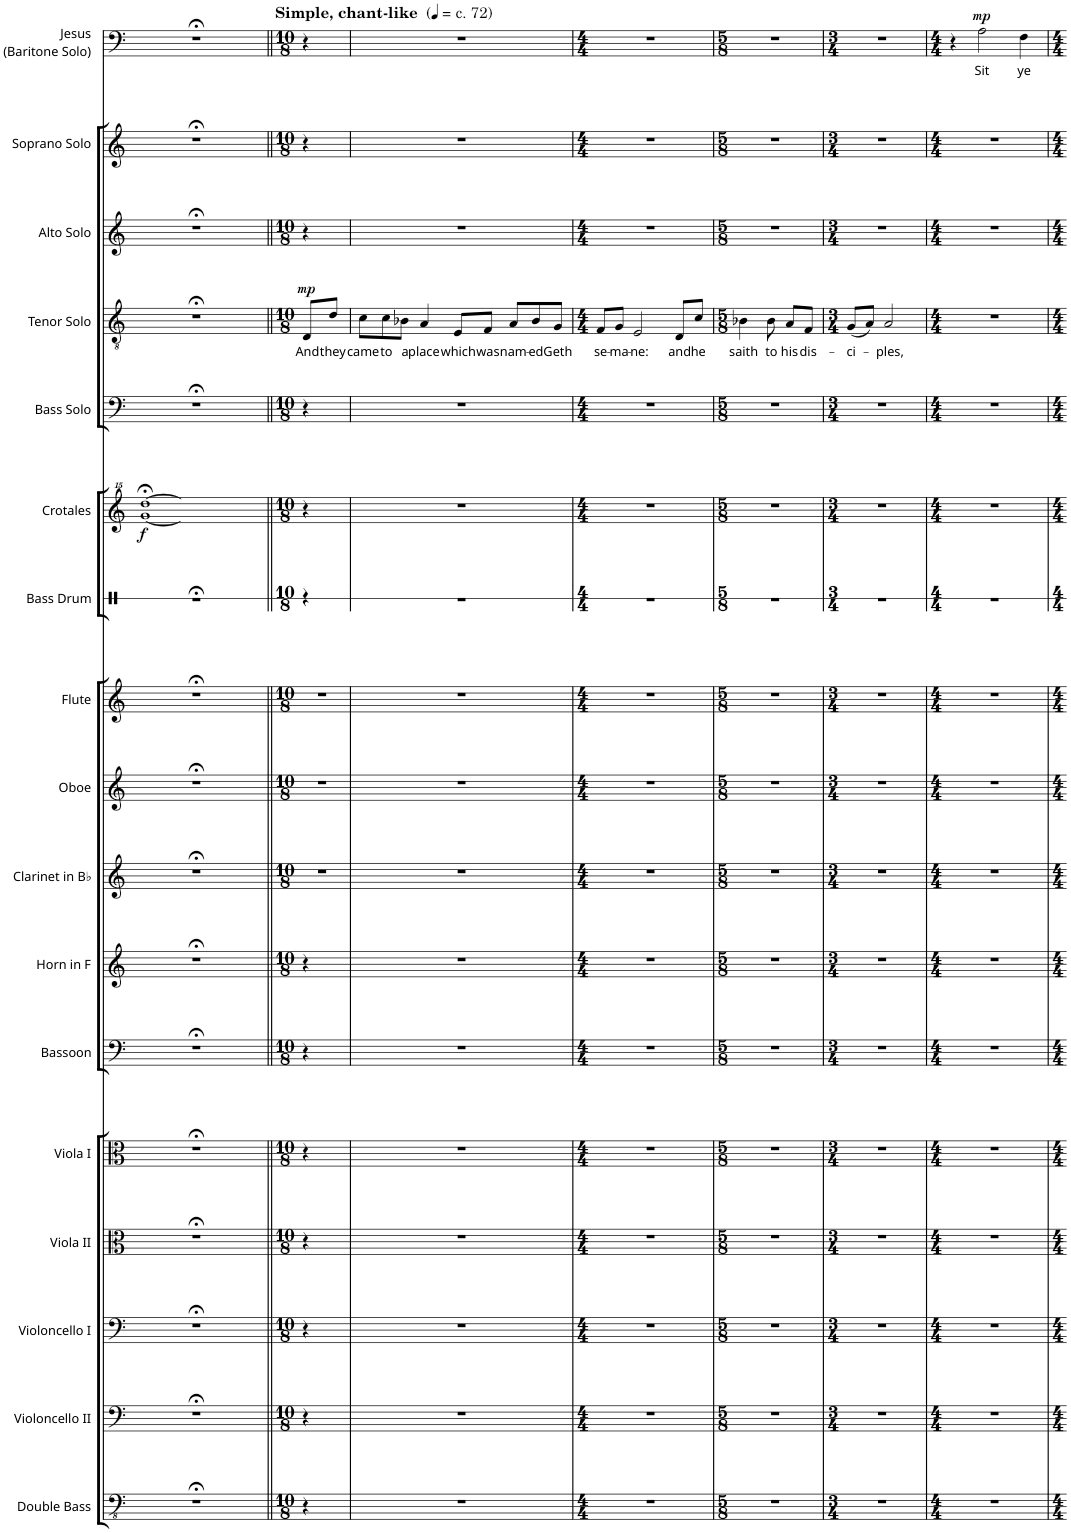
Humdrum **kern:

**kern	**kern	**kern	**kern	**kern	**kern	**kern	**kern	**kern	**kern	**kern	**kern	**dynam	**kern	**kern	**text	**dynam	**kern	**kern	**kern	**text	**dynam
*part17	*part16	*part15	*part14	*part13	*part12	*part11	*part10	*part9	*part8	*part7	*part6	*part6	*part5	*part4	*part4	*part4	*part3	*part2	*part1	*part1	*part1
*staff17	*staff16	*staff15	*staff14	*staff13	*staff12	*staff11	*staff10	*staff9	*staff8	*staff7	*staff6	*staff6	*staff5	*staff4	*staff4	*staff4	*staff3	*staff2	*staff1	*staff1	*staff1
*I"Double Bass	*I"Violoncello II	*I"Violoncello I	*I"Viola II	*I"Viola I	*I"Bassoon	*I"Horn in F	*I"Clarinet in Bb	*I"Oboe	*I"Flute	*I"Bass Drum	*I"Crotales	*	*I"Bass Solo	*I"Tenor Solo	*	*	*I"Alto Solo	*I"Soprano Solo	*I"Jesus (Baritone Solo)	*	*
*I'D.B.	*I'Vc. II	*I'Vc. I	*I'Vla. II	*I'Vla. I	*I'Bsn.	*I'Hn. in F	*I'Cl. in Bb	*I'Ob.	*I'Fl.	*I'B.D.	*I'Crot.	*	*I'B. Solo	*I'T. Solo	*	*	*I'A. Solo	*I'S. Solo	*I'Jesus	*	*
*	*	*	*	*	*	*	*	*	*	*stria1	*	*	*	*	*	*	*	*	*	*	*
*clefFv4	*clefF4	*clefF4	*clefC3	*clefC3	*clefF4	*clefG2	*clefG2	*clefG2	*clefG2	*clefX	*clefG^^2	*	*clefF4	*clefGv2	*	*	*clefG2	*clefG2	*clefF4	*	*
*Trd7c12	*	*	*	*	*	*Trd4c7	*Trd1c2	*	*	*	*	*	*	*	*	*	*	*	*	*	*
*k[]	*k[]	*k[]	*k[]	*k[]	*k[]	*k[]	*k[]	*k[]	*k[]	*k[]	*k[]	*	*k[]	*k[]	*	*	*k[]	*k[]	*k[]	*	*
*M4/4	*M4/4	*M4/4	*M4/4	*M4/4	*M4/4	*M4/4	*M4/4	*M4/4	*M4/4	*M4/4	*M4/4	*	*M4/4	*M4/4	*	*	*M4/4	*M4/4	*M4/4	*	*
=1	=1	=1	=1	=1	=1	=1	=1	=1	=1	=1	=1	=1	=1	=1	=1	=1	=1	=1	=1	=1	=1
!	!	!	!	!	!	!	!	!	!	!	!LO:N:n=1:head=open	!	!	!	!	!	!	!	!	!	!
!	!	!	!	!	!	!	!	!	!	!	!LO:N:n=2:head=open	!LO:DY:b	!	!	!	!	!	!	!	!	!
1r;<	1r;<	1r;<	1r;<	1r;<	1r;<	1r;<	1r;<	1r;<	1r;<	1r;<	[4ggg;< [4dddd;<	f	1r;<	1r;<	.	.	1r;<	1r;<	1r;<	.	.
.	.	.	.	.	.	.	.	.	.	.	4ggg] 4dddd]	.	.	.	.	.	.	.	.	.	.
.	.	.	.	.	.	.	.	.	.	.	2ryy	.	.	.	.	.	.	.	.	.	.
=2||	=2||	=2||	=2||	=2||	=2||	=2||	=2||	=2||	=2||	=2||	=2||	=2||	=2||	=2||	=2||	=2||	=2||	=2||	=2||	=2||	=2||
*M10/8	*M10/8	*M10/8	*M10/8	*M10/8	*M10/8	*M10/8	*M10/8	*M10/8	*M10/8	*M10/8	*M10/8	*	*M10/8	*M10/8	*	*	*M10/8	*M10/8	*M10/8	*	*
!	!	!	!	!	!	!	!	!	!	!	!	!	!	!	!	!	!	!	!LO:TX:a:B:t=Simple, chant-like	!	!
!	!	!	!	!	!	!	!	!	!	!	!	!	!	!	!	!	!	!	!LO:TX:a:t=(	!	!
!	!	!	!	!	!	!	!	!	!	!	!	!	!	!	!	!	!	!	!LO:TX:a:t=c. 72)	!	!
!	!	!	!	!	!	!	!	!	!	!	!	!	!	!	!LO:LY:b	!LO:DY:a	!	!	!	!	!
4r	4r	4r	4r	4r	4r	4r	4%5r	4%5r	4%5r	4r	4r	.	4r	8D/L	And	mp	4r	4r	4r	.	.
!	!	!	!	!	!	!	!	!	!	!	!	!	!	!	!LO:LY:b	!	!	!	!	!	!
.	.	.	.	.	.	.	.	.	.	.	.	.	.	8d/J	they	.	.	.	.	.	.
1ryy	1ryy	1ryy	1ryy	1ryy	1ryy	1ryy	.	.	.	1ryy	1ryy	.	1ryy	1ryy	.	.	1ryy	1ryy	1ryy	.	.
=3	=3	=3	=3	=3	=3	=3	=3	=3	=3	=3	=3	=3	=3	=3	=3	=3	=3	=3	=3	=3	=3
!	!	!	!	!	!	!	!	!	!	!	!	!	!	!	!LO:LY:b	!	!	!	!	!	!
4%5r	4%5r	4%5r	4%5r	4%5r	4%5r	4%5r	4%5r	4%5r	4%5r	4%5r	4%5r	.	4%5r	8c\L	came	.	4%5r	4%5r	4%5r	.	.
!	!	!	!	!	!	!	!	!	!	!	!	!	!	!	!LO:LY:b	!	!	!	!	!	!
.	.	.	.	.	.	.	.	.	.	.	.	.	.	8c\	to	.	.	.	.	.	.
!	!	!	!	!	!	!	!	!	!	!	!	!	!	!	!LO:LY:b	!	!	!	!	!	!
.	.	.	.	.	.	.	.	.	.	.	.	.	.	8B-X\J	a	.	.	.	.	.	.
!	!	!	!	!	!	!	!	!	!	!	!	!	!	!	!LO:LY:b	!	!	!	!	!	!
.	.	.	.	.	.	.	.	.	.	.	.	.	.	4A/	place	.	.	.	.	.	.
!	!	!	!	!	!	!	!	!	!	!	!	!	!	!	!LO:LY:b	!	!	!	!	!	!
.	.	.	.	.	.	.	.	.	.	.	.	.	.	8E/L	which	.	.	.	.	.	.
!	!	!	!	!	!	!	!	!	!	!	!	!	!	!	!LO:LY:b	!	!	!	!	!	!
.	.	.	.	.	.	.	.	.	.	.	.	.	.	8F/J	was	.	.	.	.	.	.
!	!	!	!	!	!	!	!	!	!	!	!	!	!	!	!LO:LY:b	!	!	!	!	!	!
.	.	.	.	.	.	.	.	.	.	.	.	.	.	8A/L	nam-	.	.	.	.	.	.
!	!	!	!	!	!	!	!	!	!	!	!	!	!	!	!LO:LY:b	!	!	!	!	!	!
.	.	.	.	.	.	.	.	.	.	.	.	.	.	8B-/	-ed	.	.	.	.	.	.
!	!	!	!	!	!	!	!	!	!	!	!	!	!	!	!LO:LY:b	!	!	!	!	!	!
.	.	.	.	.	.	.	.	.	.	.	.	.	.	8G/J	Geth	.	.	.	.	.	.
=4	=4	=4	=4	=4	=4	=4	=4	=4	=4	=4	=4	=4	=4	=4	=4	=4	=4	=4	=4	=4	=4
*M4/4	*M4/4	*M4/4	*M4/4	*M4/4	*M4/4	*M4/4	*M4/4	*M4/4	*M4/4	*M4/4	*M4/4	*	*M4/4	*M4/4	*	*	*M4/4	*M4/4	*M4/4	*	*
!	!	!	!	!	!	!	!	!	!	!	!	!	!	!	!LO:LY:b	!	!	!	!	!	!
1r	1r	1r	1r	1r	1r	1r	1r	1r	1r	1r	1r	.	1r	8F/L	-se-	.	1r	1r	1r	.	.
!	!	!	!	!	!	!	!	!	!	!	!	!	!	!	!LO:LY:b	!	!	!	!	!	!
.	.	.	.	.	.	.	.	.	.	.	.	.	.	8G/J	-ma-	.	.	.	.	.	.
!	!	!	!	!	!	!	!	!	!	!	!	!	!	!	!LO:LY:b	!	!	!	!	!	!
.	.	.	.	.	.	.	.	.	.	.	.	.	.	2E/	-ne:	.	.	.	.	.	.
!	!	!	!	!	!	!	!	!	!	!	!	!	!	!	!LO:LY:b	!	!	!	!	!	!
.	.	.	.	.	.	.	.	.	.	.	.	.	.	8D/L	and	.	.	.	.	.	.
!	!	!	!	!	!	!	!	!	!	!	!	!	!	!	!LO:LY:b	!	!	!	!	!	!
.	.	.	.	.	.	.	.	.	.	.	.	.	.	8c/J	he	.	.	.	.	.	.
=5	=5	=5	=5	=5	=5	=5	=5	=5	=5	=5	=5	=5	=5	=5	=5	=5	=5	=5	=5	=5	=5
*M5/8	*M5/8	*M5/8	*M5/8	*M5/8	*M5/8	*M5/8	*M5/8	*M5/8	*M5/8	*M5/8	*M5/8	*	*M5/8	*M5/8	*	*	*M5/8	*M5/8	*M5/8	*	*
!	!	!	!	!	!	!	!	!	!	!	!	!	!	!	!LO:LY:b	!	!	!	!	!	!
8%5r	8%5r	8%5r	8%5r	8%5r	8%5r	8%5r	8%5r	8%5r	8%5r	8%5r	8%5r	.	8%5r	4B-X\	saith	.	8%5r	8%5r	8%5r	.	.
!	!	!	!	!	!	!	!	!	!	!	!	!	!	!	!LO:LY:b	!	!	!	!	!	!
.	.	.	.	.	.	.	.	.	.	.	.	.	.	8B-\	to	.	.	.	.	.	.
!	!	!	!	!	!	!	!	!	!	!	!	!	!	!	!LO:LY:b	!	!	!	!	!	!
.	.	.	.	.	.	.	.	.	.	.	.	.	.	8A/L	his	.	.	.	.	.	.
!	!	!	!	!	!	!	!	!	!	!	!	!	!	!	!LO:LY:b	!	!	!	!	!	!
.	.	.	.	.	.	.	.	.	.	.	.	.	.	8F/J	dis-	.	.	.	.	.	.
=6	=6	=6	=6	=6	=6	=6	=6	=6	=6	=6	=6	=6	=6	=6	=6	=6	=6	=6	=6	=6	=6
*M3/4	*M3/4	*M3/4	*M3/4	*M3/4	*M3/4	*M3/4	*M3/4	*M3/4	*M3/4	*M3/4	*M3/4	*	*M3/4	*M3/4	*	*	*M3/4	*M3/4	*M3/4	*	*
!	!	!	!	!	!	!	!	!	!	!	!	!	!	!	!LO:LY:b	!	!	!	!	!	!
2.r	2.r	2.r	2.r	2.r	2.r	2.r	2.r	2.r	2.r	2.r	2.r	.	2.r	(8G/L	-ci-	.	2.r	2.r	2.r	.	.
.	.	.	.	.	.	.	.	.	.	.	.	.	.	8A/J)	.	.	.	.	.	.	.
!	!	!	!	!	!	!	!	!	!	!	!	!	!	!	!LO:LY:b	!	!	!	!	!	!
.	.	.	.	.	.	.	.	.	.	.	.	.	.	2A/	-ples,	.	.	.	.	.	.
=7	=7	=7	=7	=7	=7	=7	=7	=7	=7	=7	=7	=7	=7	=7	=7	=7	=7	=7	=7	=7	=7
*M4/4	*M4/4	*M4/4	*M4/4	*M4/4	*M4/4	*M4/4	*M4/4	*M4/4	*M4/4	*M4/4	*M4/4	*	*M4/4	*M4/4	*	*	*M4/4	*M4/4	*M4/4	*	*
1r	1r	1r	1r	1r	1r	1r	1r	1r	1r	1r	1r	.	1r	1r	.	.	1r	1r	4r	.	.
!	!	!	!	!	!	!	!	!	!	!	!	!	!	!	!	!	!	!	!	!LO:LY:b	!LO:DY:a
.	.	.	.	.	.	.	.	.	.	.	.	.	.	.	.	.	.	.	2A\	Sit	mp
!	!	!	!	!	!	!	!	!	!	!	!	!	!	!	!	!	!	!	!	!LO:LY:b	!
.	.	.	.	.	.	.	.	.	.	.	.	.	.	.	.	.	.	.	4F\	ye	.
=	=	=	=	=	=	=	=	=	=	=	=	=	=	=	=	=	=	=	=	=	=
*-	*-	*-	*-	*-	*-	*-	*-	*-	*-	*-	*-	*-	*-	*-	*-	*-	*-	*-	*-	*-	*-
